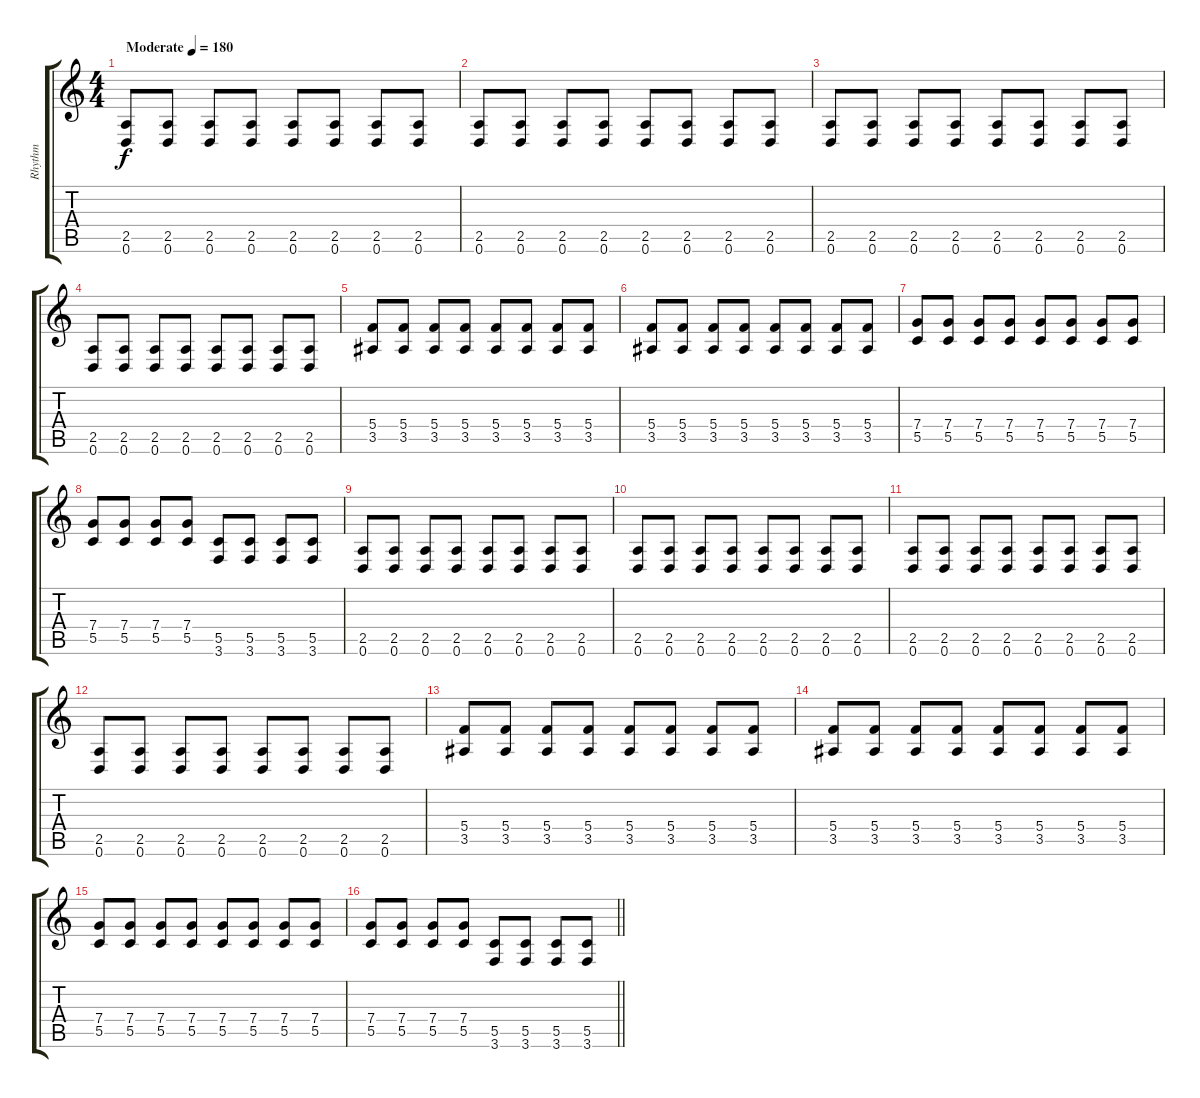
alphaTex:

\track ("Rhythm" "Rhythm") {instrument distortionguitar}
\staff {score tabs}
\tuning (D4 A3 F3 C3 G2 D2) {hide}
\ts (4 4)
\tempo (180 "Moderate")
\clef g2
\ks c
(2.5 0.6).8{dy f instrument distortionguitar} (2.5 0.6).8 (2.5 0.6).8 (2.5 0.6).8 (2.5 0.6).8 (2.5 0.6).8 (2.5 0.6).8 (2.5 0.6).8 |
(2.5 0.6).8 (2.5 0.6).8 (2.5 0.6).8 (2.5 0.6).8 (2.5 0.6).8 (2.5 0.6).8 (2.5 0.6).8 (2.5 0.6).8 |
(2.5 0.6).8 (2.5 0.6).8 (2.5 0.6).8 (2.5 0.6).8 (2.5 0.6).8 (2.5 0.6).8 (2.5 0.6).8 (2.5 0.6).8 |
(2.5 0.6).8 (2.5 0.6).8 (2.5 0.6).8 (2.5 0.6).8 (2.5 0.6).8 (2.5 0.6).8 (2.5 0.6).8 (2.5 0.6).8 |
(5.4 3.5).8 (5.4 3.5).8 (5.4 3.5).8 (5.4 3.5).8 (5.4 3.5).8 (5.4 3.5).8 (5.4 3.5).8 (5.4 3.5).8 |
(5.4 3.5).8 (5.4 3.5).8 (5.4 3.5).8 (5.4 3.5).8 (5.4 3.5).8 (5.4 3.5).8 (5.4 3.5).8 (5.4 3.5).8 |
(7.4 5.5).8 (7.4 5.5).8 (7.4 5.5).8 (7.4 5.5).8 (7.4 5.5).8 (7.4 5.5).8 (7.4 5.5).8 (7.4 5.5).8 |
(7.4 5.5).8 (7.4 5.5).8 (7.4 5.5).8 (7.4 5.5).8 (5.5 3.6).8 (5.5 3.6).8 (5.5 3.6).8 (5.5 3.6).8 |
(2.5 0.6).8 (2.5 0.6).8 (2.5 0.6).8 (2.5 0.6).8 (2.5 0.6).8 (2.5 0.6).8 (2.5 0.6).8 (2.5 0.6).8 |
(2.5 0.6).8 (2.5 0.6).8 (2.5 0.6).8 (2.5 0.6).8 (2.5 0.6).8 (2.5 0.6).8 (2.5 0.6).8 (2.5 0.6).8 |
(2.5 0.6).8 (2.5 0.6).8 (2.5 0.6).8 (2.5 0.6).8 (2.5 0.6).8 (2.5 0.6).8 (2.5 0.6).8 (2.5 0.6).8 |
(2.5 0.6).8 (2.5 0.6).8 (2.5 0.6).8 (2.5 0.6).8 (2.5 0.6).8 (2.5 0.6).8 (2.5 0.6).8 (2.5 0.6).8 |
(5.4 3.5).8 (5.4 3.5).8 (5.4 3.5).8 (5.4 3.5).8 (5.4 3.5).8 (5.4 3.5).8 (5.4 3.5).8 (5.4 3.5).8 |
(5.4 3.5).8 (5.4 3.5).8 (5.4 3.5).8 (5.4 3.5).8 (5.4 3.5).8 (5.4 3.5).8 (5.4 3.5).8 (5.4 3.5).8 |
(7.4 5.5).8 (7.4 5.5).8 (7.4 5.5).8 (7.4 5.5).8 (7.4 5.5).8 (7.4 5.5).8 (7.4 5.5).8 (7.4 5.5).8 |
\barLineRight lightlight
(7.4 5.5).8 (7.4 5.5).8 (7.4 5.5).8 (7.4 5.5).8 (5.5 3.6).8 (5.5 3.6).8 (5.5 3.6).8 (5.5 3.6).8
